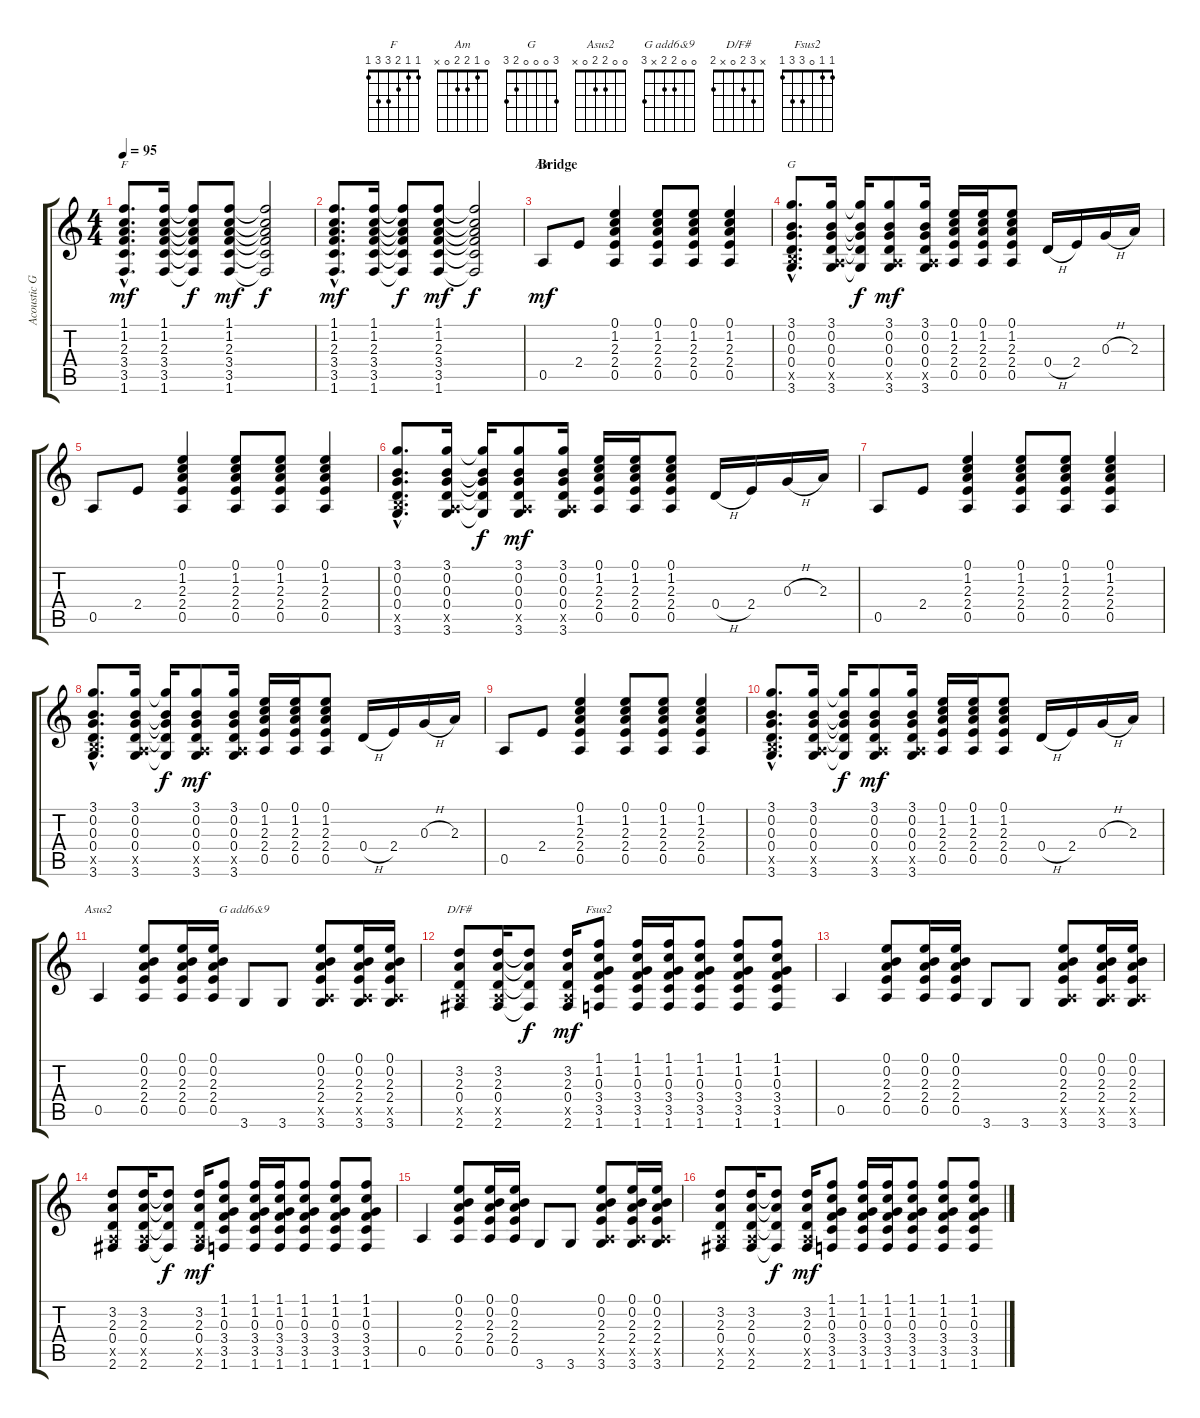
\track ("Acoustic Guitar" "Acoustic G") {instrument acousticguitarsteel}
\staff {score tabs}
\tuning (E4 B3 G3 D3 A2 E2) {hide}
\chord ("F" 1 1 2 3 3 1)
\chord ("Am" 0 1 2 2 0 x)
\chord ("G" 3 0 0 0 2 3)
\chord ("Asus2" 0 0 2 2 0 x)
\chord ("G add6&9" 0 0 2 2 x 3)
\chord ("D/F#" x 3 2 0 x 2)
\chord ("Fsus2" 1 1 0 3 3 1)
\ts (4 4)
\tempo 95
\clef g2
\ks c
(1.1{hac} 1.2{hac} 2.3{hac} 3.4{hac} 3.5{hac} 1.6{hac}).8{d ch "F" dy mf} (1.1 1.2 2.3 3.4 3.5 1.6).16 (1.1{t} 1.2{t} 2.3{t} 3.4{t} 3.5{t} 1.6{t}).8{dy f} (1.1 1.2 2.3 3.4 3.5 1.6).8{dy mf} (1.1{t} 1.2{t} 2.3{t} 3.4{t} 3.5{t} 1.6{t}).2{dy f} |
(1.1{hac} 1.2{hac} 2.3{hac} 3.4{hac} 3.5{hac} 1.6{hac}).8{d dy mf} (1.1 1.2 2.3 3.4 3.5 1.6).16 (1.1{t} 1.2{t} 2.3{t} 3.4{t} 3.5{t} 1.6{t}).8{dy f} (1.1 1.2 2.3 3.4 3.5 1.6).8{dy mf} (1.1{t} 1.2{t} 2.3{t} 3.4{t} 3.5{t} 1.6{t}).2{dy f} |
\section ("" "Bridge")
0.5.8{ch "Am" dy mf} 2.4.8 (0.1 1.2 2.3 2.4 0.5).4 (0.1 1.2 2.3 2.4 0.5).8 (0.1 1.2 2.3 2.4 0.5).8 (0.1 1.2 2.3 2.4 0.5).4 |
(3.1{hac} 0.2{hac} 0.3{hac} 0.4{hac} 2.5{hac x} 3.6{hac}).8{d ch "G"} (3.1 0.2 0.3 0.4 0.5{x} 3.6).16 (3.1{t} 0.2{t} 0.3{t} 0.4{t} 3.6{t}).16{dy f} (3.1 0.2 0.3 0.4 0.5{x} 3.6).8{dy mf} (3.1 0.2 0.3 0.4 0.5{x} 3.6).16 (0.1 1.2 2.3 2.4 0.5).16 (0.1 1.2 2.3 2.4 0.5).16 (0.1 1.2 2.3 2.4 0.5).8 0.4{h}.16 2.4.16 0.3{h}.16 2.3.16 |
0.5.8 2.4.8 (0.1 1.2 2.3 2.4 0.5).4 (0.1 1.2 2.3 2.4 0.5).8 (0.1 1.2 2.3 2.4 0.5).8 (0.1 1.2 2.3 2.4 0.5).4 |
(3.1{hac} 0.2{hac} 0.3{hac} 0.4{hac} 2.5{hac x} 3.6{hac}).8{d} (3.1 0.2 0.3 0.4 0.5{x} 3.6).16 (3.1{t} 0.2{t} 0.3{t} 0.4{t} 3.6{t}).16{dy f} (3.1 0.2 0.3 0.4 0.5{x} 3.6).8{dy mf} (3.1 0.2 0.3 0.4 0.5{x} 3.6).16 (0.1 1.2 2.3 2.4 0.5).16 (0.1 1.2 2.3 2.4 0.5).16 (0.1 1.2 2.3 2.4 0.5).8 0.4{h}.16 2.4.16 0.3{h}.16 2.3.16 |
0.5.8 2.4.8 (0.1 1.2 2.3 2.4 0.5).4 (0.1 1.2 2.3 2.4 0.5).8 (0.1 1.2 2.3 2.4 0.5).8 (0.1 1.2 2.3 2.4 0.5).4 |
(3.1{hac} 0.2{hac} 0.3{hac} 0.4{hac} 2.5{hac x} 3.6{hac}).8{d} (3.1 0.2 0.3 0.4 0.5{x} 3.6).16 (3.1{t} 0.2{t} 0.3{t} 0.4{t} 3.6{t}).16{dy f} (3.1 0.2 0.3 0.4 0.5{x} 3.6).8{dy mf} (3.1 0.2 0.3 0.4 0.5{x} 3.6).16 (0.1 1.2 2.3 2.4 0.5).16 (0.1 1.2 2.3 2.4 0.5).16 (0.1 1.2 2.3 2.4 0.5).8 0.4{h}.16 2.4.16 0.3{h}.16 2.3.16 |
0.5.8 2.4.8 (0.1 1.2 2.3 2.4 0.5).4 (0.1 1.2 2.3 2.4 0.5).8 (0.1 1.2 2.3 2.4 0.5).8 (0.1 1.2 2.3 2.4 0.5).4 |
(3.1{hac} 0.2{hac} 0.3{hac} 0.4{hac} 2.5{hac x} 3.6{hac}).8{d} (3.1 0.2 0.3 0.4 0.5{x} 3.6).16 (3.1{t} 0.2{t} 0.3{t} 0.4{t} 3.6{t}).16{dy f} (3.1 0.2 0.3 0.4 0.5{x} 3.6).8{dy mf} (3.1 0.2 0.3 0.4 0.5{x} 3.6).16 (0.1 1.2 2.3 2.4 0.5).16 (0.1 1.2 2.3 2.4 0.5).16 (0.1 1.2 2.3 2.4 0.5).8 0.4{h}.16 2.4.16 0.3{h}.16 2.3.16 |
0.5.4{ch "Asus2"} (0.1 0.2 2.3 2.4 0.5).8 (0.1 0.2 2.3 2.4 0.5).16 (0.1 0.2 2.3 2.4 0.5).16 3.6.8{ch "G add6&9"} 3.6.8 (0.1 0.2 2.3 2.4 0.5{x} 3.6).8 (0.1 0.2 2.3 2.4 0.5{x} 3.6).16 (0.1 0.2 2.3 2.4 0.5{x} 3.6).16 |
(3.2 2.3 0.4 0.5{x} 2.6).8{ch "D/F#"} (3.2 2.3 0.4 0.5{x} 2.6).16 (3.2{t} 2.3{t} 0.4{t} 2.6{t}).8{dy f} (3.2 2.3 0.4 0.5{x} 2.6).16{dy mf} (1.1 1.2 0.3 3.4 3.5 1.6).8{ch "Fsus2"} (1.1 1.2 0.3 3.4 3.5 1.6).16 (1.1 1.2 0.3 3.4 3.5 1.6).16 (1.1 1.2 0.3 3.4 3.5 1.6).8 (1.1 1.2 0.3 3.4 3.5 1.6).8 (1.1 1.2 0.3 3.4 3.5 1.6).8 |
0.5.4 (0.1 0.2 2.3 2.4 0.5).8 (0.1 0.2 2.3 2.4 0.5).16 (0.1 0.2 2.3 2.4 0.5).16 3.6.8 3.6.8 (0.1 0.2 2.3 2.4 0.5{x} 3.6).8 (0.1 0.2 2.3 2.4 0.5{x} 3.6).16 (0.1 0.2 2.3 2.4 0.5{x} 3.6).16 |
(3.2 2.3 0.4 0.5{x} 2.6).8 (3.2 2.3 0.4 0.5{x} 2.6).16 (3.2{t} 2.3{t} 0.4{t} 2.6{t}).8{dy f} (3.2 2.3 0.4 0.5{x} 2.6).16{dy mf} (1.1 1.2 0.3 3.4 3.5 1.6).8 (1.1 1.2 0.3 3.4 3.5 1.6).16 (1.1 1.2 0.3 3.4 3.5 1.6).16 (1.1 1.2 0.3 3.4 3.5 1.6).8 (1.1 1.2 0.3 3.4 3.5 1.6).8 (1.1 1.2 0.3 3.4 3.5 1.6).8 |
0.5.4 (0.1 0.2 2.3 2.4 0.5).8 (0.1 0.2 2.3 2.4 0.5).16 (0.1 0.2 2.3 2.4 0.5).16 3.6.8 3.6.8 (0.1 0.2 2.3 2.4 0.5{x} 3.6).8 (0.1 0.2 2.3 2.4 0.5{x} 3.6).16 (0.1 0.2 2.3 2.4 0.5{x} 3.6).16 |
(3.2 2.3 0.4 0.5{x} 2.6).8 (3.2 2.3 0.4 0.5{x} 2.6).16 (3.2{t} 2.3{t} 0.4{t} 2.6{t}).8{dy f} (3.2 2.3 0.4 0.5{x} 2.6).16{dy mf} (1.1 1.2 0.3 3.4 3.5 1.6).8 (1.1 1.2 0.3 3.4 3.5 1.6).16 (1.1 1.2 0.3 3.4 3.5 1.6).16 (1.1 1.2 0.3 3.4 3.5 1.6).8 (1.1 1.2 0.3 3.4 3.5 1.6).8 (1.1 1.2 0.3 3.4 3.5 1.6).8
